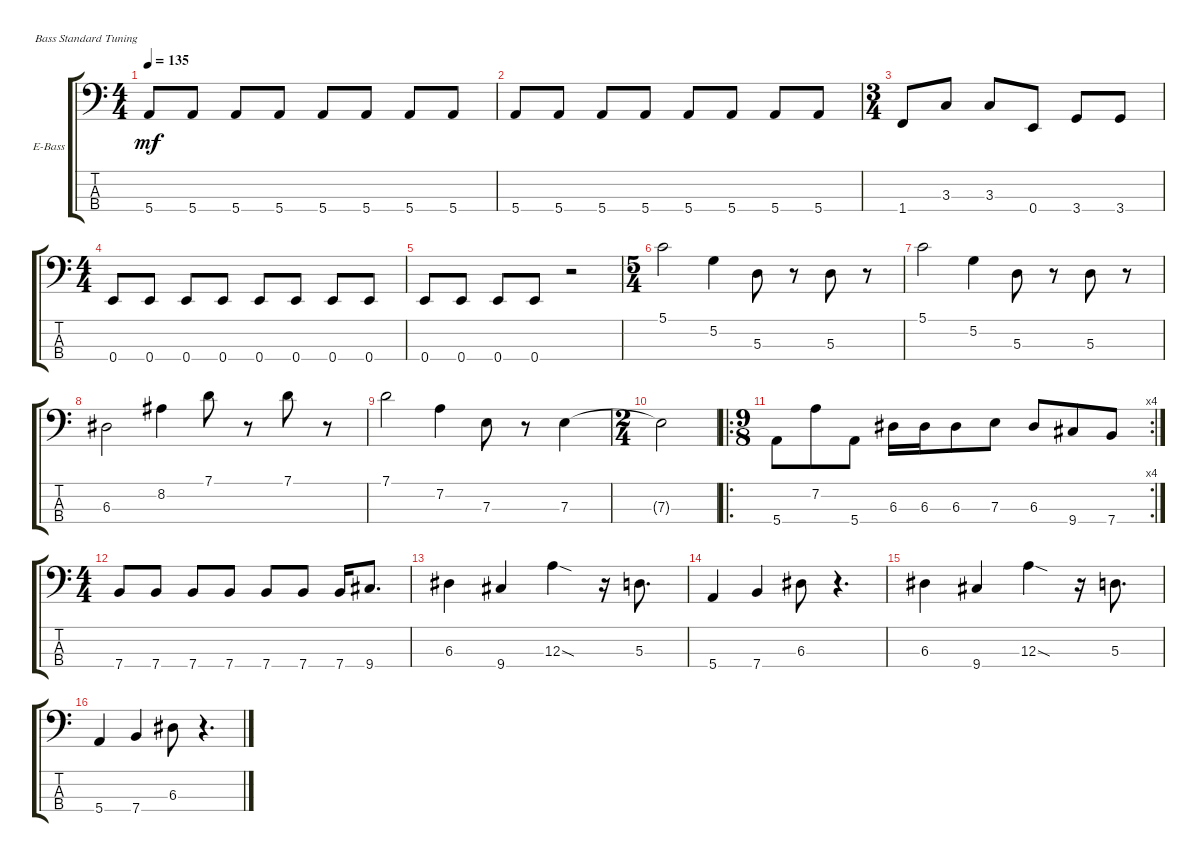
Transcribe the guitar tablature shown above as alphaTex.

\defaultSystemsLayout 4
\bracketExtendMode groupsimilarinstruments
\firstSystemTrackNameOrientation horizontal
\otherSystemsTrackNameOrientation horizontal
\track ("Bass - Jim Smith" "E-Bass") {instrument electricbassfinger}
\staff {score tabs}
\tuning (G2 D2 A1 E1)
\ts (4 4)
\tempo 135
\clef f4
\scale
0.39527
\ks c
5.4.8{dy mf} 5.4.8 5.4.8 5.4.8 5.4.8 5.4.8 5.4.8 5.4.8 |
\scale
0.209459 5.4.8 5.4.8 5.4.8 5.4.8 5.4.8 5.4.8 5.4.8 5.4.8 |
\ts (3 4)
\scale
0.39527 1.4.8 3.3.8 3.3.8 0.4.8 3.4.8 3.4.8 |
\ts (4 4)
\scale
0.39527 0.4.8 0.4.8 0.4.8 0.4.8 0.4.8 0.4.8 0.4.8 0.4.8 |
\scale
0.257261 0.4.8 0.4.8 0.4.8 0.4.8 r.2 |
\ts (5 4)
\scale
0.485477 5.1.2 5.2.4 5.3.8 r.8 5.3.8 r.8 |
\scale
0.257261 5.1.2 5.2.4 5.3.8 r.8 5.3.8 r.8 |
\scale
0.257261 6.3.2 8.2.4 7.1.8 r.8 7.1.8 r.8 |
\scale
0.257261 7.1.2 7.2.4 7.3.8 r.8 7.3.4 |
\ts (2 4)
\scale
0.485477 7.3{t}.2 |
\ro
\rc 4
\ts (9 8)
\scale
0.429936 5.4.8 7.2.8 5.4.8 6.3.16 6.3.16 6.3.8 7.3.8 6.3.8 9.4.8 7.4.8 |
\ts (4 4)
\scale
0.372611 7.4.8 7.4.8 7.4.8 7.4.8 7.4.8 7.4.8 7.4.16 9.4.8{d} |
\scale
0.197452 6.3.4 9.4.4 12.3{sod}.4 r.16 5.3.8{d} |
\scale
0.333333 5.4.4 7.4.4 6.3.8 r.4{d} |
\scale
0.333333 6.3.4 9.4.4 12.3{sod}.4 r.16 5.3.8{d} |
\scale
0.333333 5.4.4 7.4.4 6.3.8 r.4{d}
